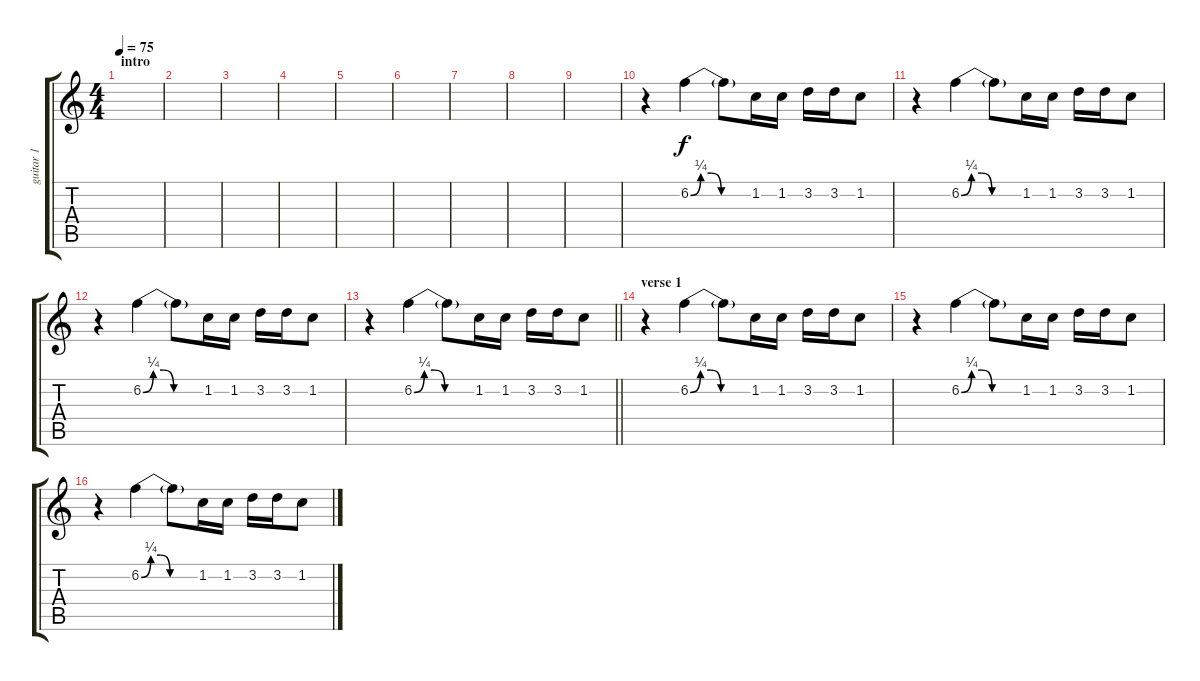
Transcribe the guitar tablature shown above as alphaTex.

\track ("guitar 1" "guitar 1") {instrument electricguitarjazz}
\staff {score tabs}
\tuning (E4 B3 G3 D3 A2 D2) {hide}
\ts (4 4)
\section ("" "intro")
\tempo 75
\clef g2
\ks c
|
|
|
|
|
|
|
|
|
r.4 6.2{be (custom 0 0 10 1 20 1 30 0 60 0)}.4 6.2{t}.8 1.2.16 1.2.16 3.2.16 3.2.16 1.2.8 |
r.4 6.2{be (custom 0 0 10 1 20 1 30 0 60 0)}.4 6.2{t}.8 1.2.16 1.2.16 3.2.16 3.2.16 1.2.8 |
r.4 6.2{be (custom 0 0 10 1 20 1 30 0 60 0)}.4 6.2{t}.8 1.2.16 1.2.16 3.2.16 3.2.16 1.2.8 |
\barLineRight lightlight
r.4 6.2{be (custom 0 0 10 1 20 1 30 0 60 0)}.4 6.2{t}.8 1.2.16 1.2.16 3.2.16 3.2.16 1.2.8 |
\section ("" "verse 1")
r.4 6.2{be (custom 0 0 10 1 20 1 30 0 60 0)}.4 6.2{t}.8 1.2.16 1.2.16 3.2.16 3.2.16 1.2.8 |
r.4 6.2{be (custom 0 0 10 1 20 1 30 0 60 0)}.4 6.2{t}.8 1.2.16 1.2.16 3.2.16 3.2.16 1.2.8 |
r.4 6.2{be (custom 0 0 10 1 20 1 30 0 60 0)}.4 6.2{t}.8 1.2.16 1.2.16 3.2.16 3.2.16 1.2.8
